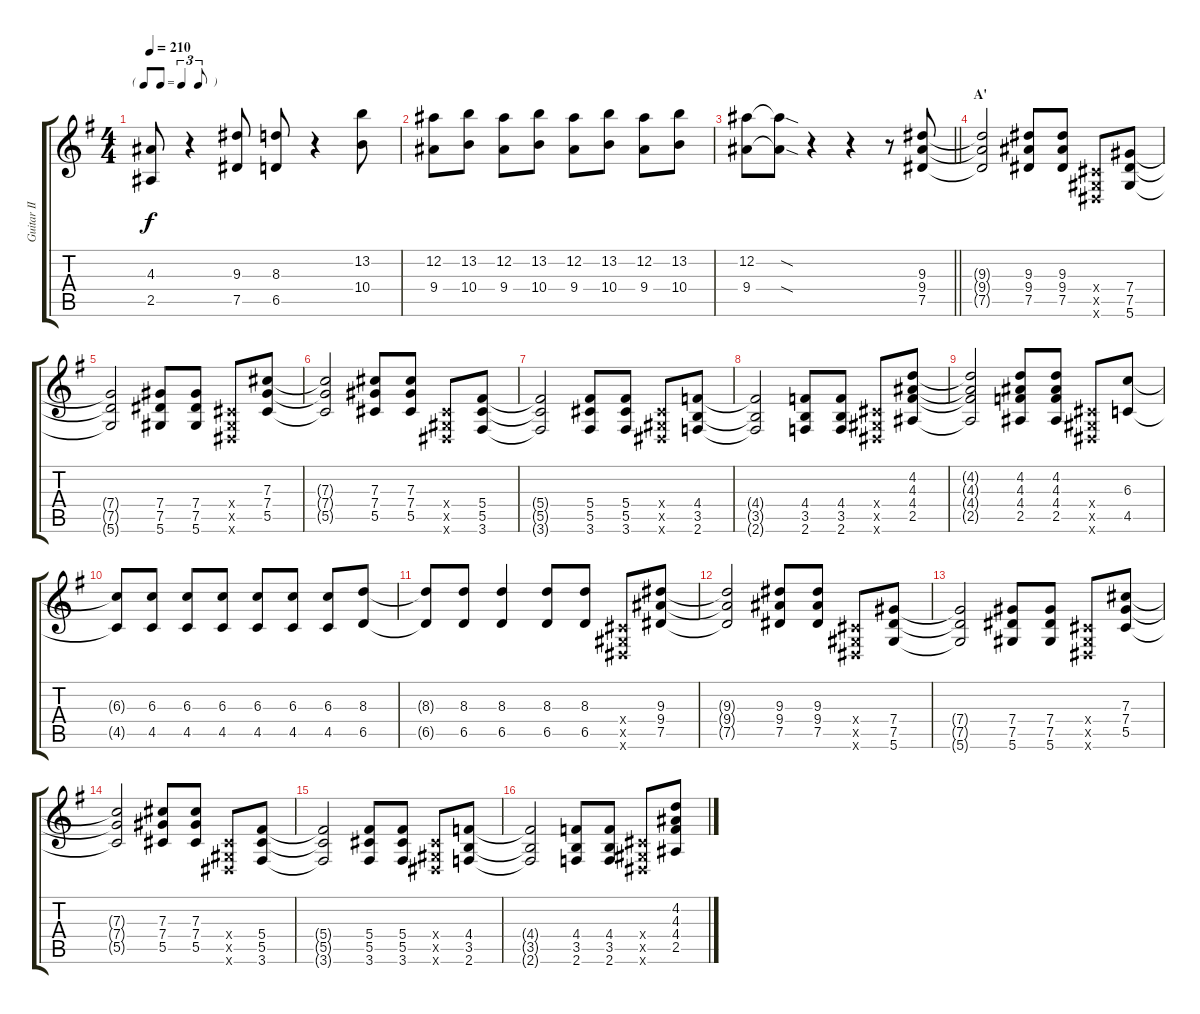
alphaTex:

\track ("Guitar II (Hitsugi)" "Guitar II ") {instrument distortionguitar}
\staff {score tabs}
\tuning (Eb4 Bb3 Gb3 Db3 Ab2 Eb2) {hide}
\ts (4 4)
\tf triplet8th
\tempo 210
\clef g2
\ks g
(4.3 2.5).8{dy f} r.4 (9.3 7.5).8 (8.3 6.5).8 r.4 (13.2 10.4).8 |
(12.2 9.4).8 (13.2 10.4).8 (12.2 9.4).8 (13.2 10.4).8 (12.2 9.4).8 (13.2 10.4).8 (12.2 9.4).8 (13.2 10.4).8 |
\barLineRight lightlight
(12.2 9.4).8 (12.2{sod t} 9.4{sod t}).8 r.4 r.4 r.8 (9.3 9.4 7.5).8 |
\section ("" "A'")
(9.3{t} 9.4{t} 7.5{t}).2 (9.3 9.4 7.5).8 (9.3 9.4 7.5).8 (0.4{x} 0.5{x} 0.6{x}).8 (7.4 7.5 5.6).8 |
(7.4{t} 7.5{t} 5.6{t}).2 (7.4 7.5 5.6).8 (7.4 7.5 5.6).8 (0.4{x} 0.5{x} 0.6{x}).8 (7.3 7.4 5.5).8 |
(7.3{t} 7.4{t} 5.5{t}).2 (7.3 7.4 5.5).8 (7.3 7.4 5.5).8 (0.4{x} 0.5{x} 0.6{x}).8 (5.4 5.5 3.6).8 |
(5.4{t} 5.5{t} 3.6{t}).2 (5.4 5.5 3.6).8 (5.4 5.5 3.6).8 (0.4{x} 0.5{x} 0.6{x}).8 (4.4 3.5 2.6).8 |
(4.4{t} 3.5{t} 2.6{t}).2 (4.4 3.5 2.6).8 (4.4 3.5 2.6).8 (0.4{x} 0.5{x} 0.6{x}).8 (4.2 4.3 4.4 2.5).8 |
(4.2{t} 4.3{t} 4.4{t} 2.5{t}).2 (4.2 4.3 4.4 2.5).8 (4.2 4.3 4.4 2.5).8 (0.4{x} 0.5{x} 0.6{x}).8 (6.3 4.5).8 |
(6.3{t} 4.5{t}).8 (6.3 4.5).8 (6.3 4.5).8 (6.3 4.5).8 (6.3 4.5).8 (6.3 4.5).8 (6.3 4.5).8 (8.3 6.5).8 |
(8.3{t} 6.5{t}).8 (8.3 6.5).8 (8.3 6.5).4 (8.3 6.5).8 (8.3 6.5).8 (0.4{x} 0.5{x} 0.6{x}).8 (9.3 9.4 7.5).8 |
(9.3{t} 9.4{t} 7.5{t}).2 (9.3 9.4 7.5).8 (9.3 9.4 7.5).8 (0.4{x} 0.5{x} 0.6{x}).8 (7.4 7.5 5.6).8 |
(7.4{t} 7.5{t} 5.6{t}).2 (7.4 7.5 5.6).8 (7.4 7.5 5.6).8 (0.4{x} 0.5{x} 0.6{x}).8 (7.3 7.4 5.5).8 |
(7.3{t} 7.4{t} 5.5{t}).2 (7.3 7.4 5.5).8 (7.3 7.4 5.5).8 (0.4{x} 0.5{x} 0.6{x}).8 (5.4 5.5 3.6).8 |
(5.4{t} 5.5{t} 3.6{t}).2 (5.4 5.5 3.6).8 (5.4 5.5 3.6).8 (0.4{x} 0.5{x} 0.6{x}).8 (4.4 3.5 2.6).8 |
(4.4{t} 3.5{t} 2.6{t}).2 (4.4 3.5 2.6).8 (4.4 3.5 2.6).8 (0.4{x} 0.5{x} 0.6{x}).8 (4.2 4.3 4.4 2.5).8
